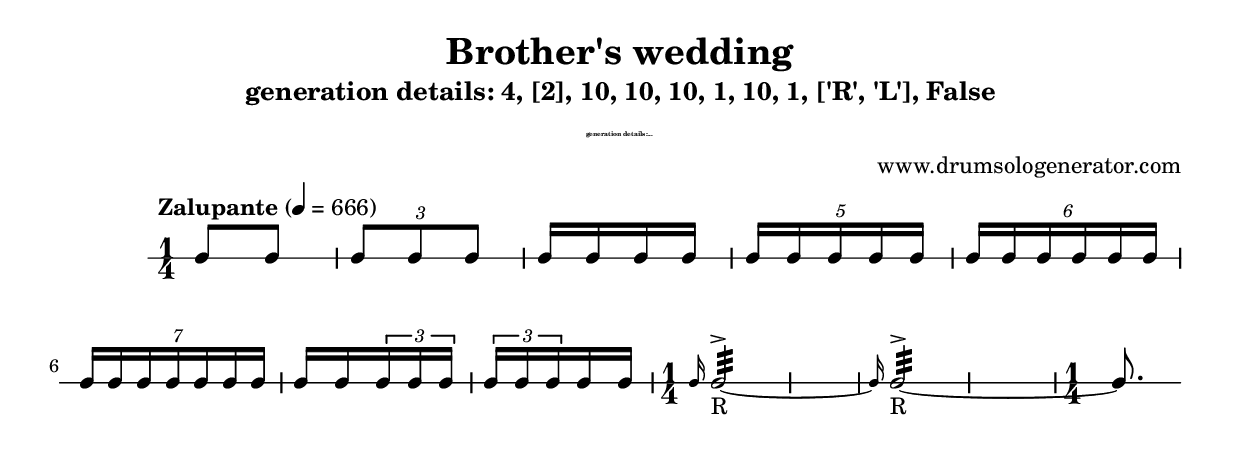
\version "2.20.0" 

\header{
  title = "Brother's wedding"
  composer = "www.drumsologenerator.com"
  subtitle = "generation details: 4, [2], 10, 10, 10, 1, 10, 1, ['R', 'L'], False" 
  subsubtitle = \markup { \fontsize #-10"generation details:... "}}

\score {
  \new RhythmicStaff {
    \tempo "Zalupante" 4 = 666
    % \time 2/4
    %   \grace c16 c2:32~_"R"^>
    %   c8. c16 \tuplet 5/4 { c8 c8 c16 }
    % \time 3/4
    %   \tuplet 3/2 {c4 r c} r16 c:32 \grace c 16 c c:32
    % \time 2/4
    %   c8 c
    %   \tuplet 3/2 {c8 c c} 
    %   \tuplet 5/4 {c16_"R"^> c_"L"^> c_"R"^> c_"L"^> c_"R"^>} 
    %   \tuplet 6/4 {c16 c c c c c}
    % \time 4/4
    %   c4 c c c
    \time 1/4
      c8 c8 
      \tuplet 3/2 {c8 c8 c8}
      c16 c16 c16 c16
      \tuplet 5/4 {c16 c16 c16 c16 c16}
      \tuplet 6/4 {c16 c16 c16 c16 c16 c16}
      \tuplet 7/4 {c16 c16 c16 c16 c16 c16 c16}
      c16 c16 \tuplet 3/2 {c16 c16 c16}
      \tuplet 3/2 {c16 c16 c16} c16 c16
    \time 1/4
      \grace c16 c2:32~_"R"^>
      \grace c16 c2:32~_"R"^> 
    \time 1/4
      c8.
    }
}